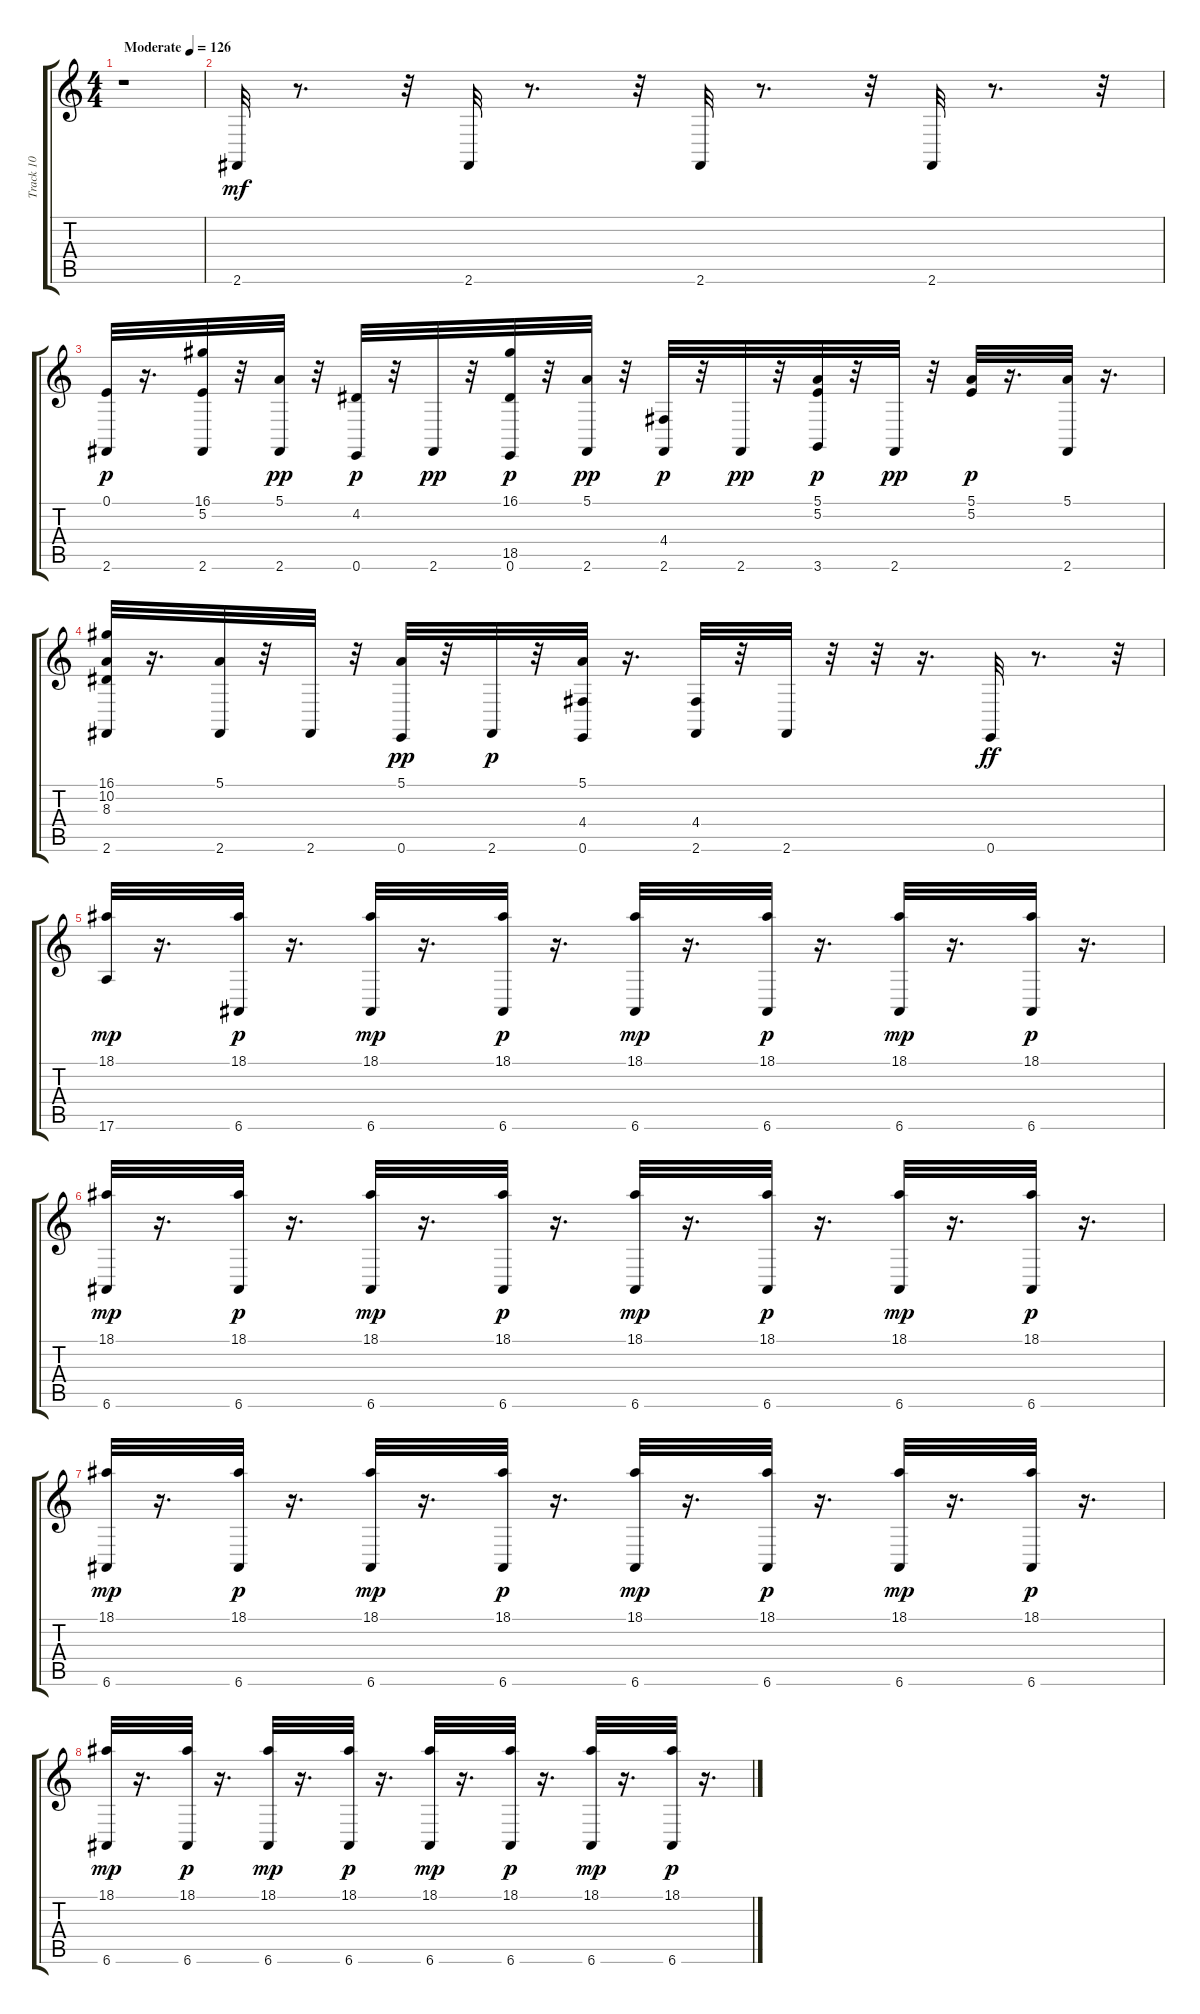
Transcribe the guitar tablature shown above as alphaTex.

\track ("Track 10" "Track 10") {instrument acousticgrandpiano}
\staff {score tabs}
\tuning (E4 B3 G3 D3 A2 E2) {hide}
\ts (4 4)
\tempo (126 "Moderate")
\clef g2
\ks c
r.1{dy mf instrument acousticgrandpiano} |
2.6.32 r.8{d} r.32 2.6.32 r.8{d} r.32 2.6.32 r.8{d} r.32 2.6.32 r.8{d} r.32 |
(0.1 2.6).32{dy p} r.16{d} (16.1 5.2 2.6).32 r.32 (5.1 2.6).32{dy pp} r.32 (4.2 0.6).32{dy p} r.32 2.6.32{dy pp} r.32 (16.1 18.5 0.6).32{dy p} r.32 (5.1 2.6).32{dy pp} r.32 (4.4 2.6).32{dy p} r.32 2.6.32{dy pp} r.32 (5.1 5.2 3.6).32{dy p} r.32 2.6.32{dy pp} r.32 (5.1 5.2).32{dy p} r.16{d} (5.1 2.6).32 r.16{d} |
(16.1 10.2 8.3 2.6).32 r.16{d} (5.1 2.6).32 r.32 2.6.32 r.32 (5.1 0.6).32{dy pp} r.32 2.6.32{dy p} r.32 (5.1 4.4 0.6).32 r.16{d} (4.4 2.6).32 r.32 2.6.32 r.32 r.32 r.16{d} 0.6.32{dy ff} r.8{d} r.32 |
(18.1 17.6).32{dy mp} r.16{d} (18.1 6.6).32{dy p} r.16{d} (18.1 6.6).32{dy mp} r.16{d} (18.1 6.6).32{dy p} r.16{d} (18.1 6.6).32{dy mp} r.16{d} (18.1 6.6).32{dy p} r.16{d} (18.1 6.6).32{dy mp} r.16{d} (18.1 6.6).32{dy p} r.16{d} |
(18.1 6.6).32{dy mp} r.16{d} (18.1 6.6).32{dy p} r.16{d} (18.1 6.6).32{dy mp} r.16{d} (18.1 6.6).32{dy p} r.16{d} (18.1 6.6).32{dy mp} r.16{d} (18.1 6.6).32{dy p} r.16{d} (18.1 6.6).32{dy mp} r.16{d} (18.1 6.6).32{dy p} r.16{d} |
(18.1 6.6).32{dy mp} r.16{d} (18.1 6.6).32{dy p} r.16{d} (18.1 6.6).32{dy mp} r.16{d} (18.1 6.6).32{dy p} r.16{d} (18.1 6.6).32{dy mp} r.16{d} (18.1 6.6).32{dy p} r.16{d} (18.1 6.6).32{dy mp} r.16{d} (18.1 6.6).32{dy p} r.16{d} |
(18.1 6.6).32{dy mp} r.16{d} (18.1 6.6).32{dy p} r.16{d} (18.1 6.6).32{dy mp} r.16{d} (18.1 6.6).32{dy p} r.16{d} (18.1 6.6).32{dy mp} r.16{d} (18.1 6.6).32{dy p} r.16{d} (18.1 6.6).32{dy mp} r.16{d} (18.1 6.6).32{dy p} r.16{d}
